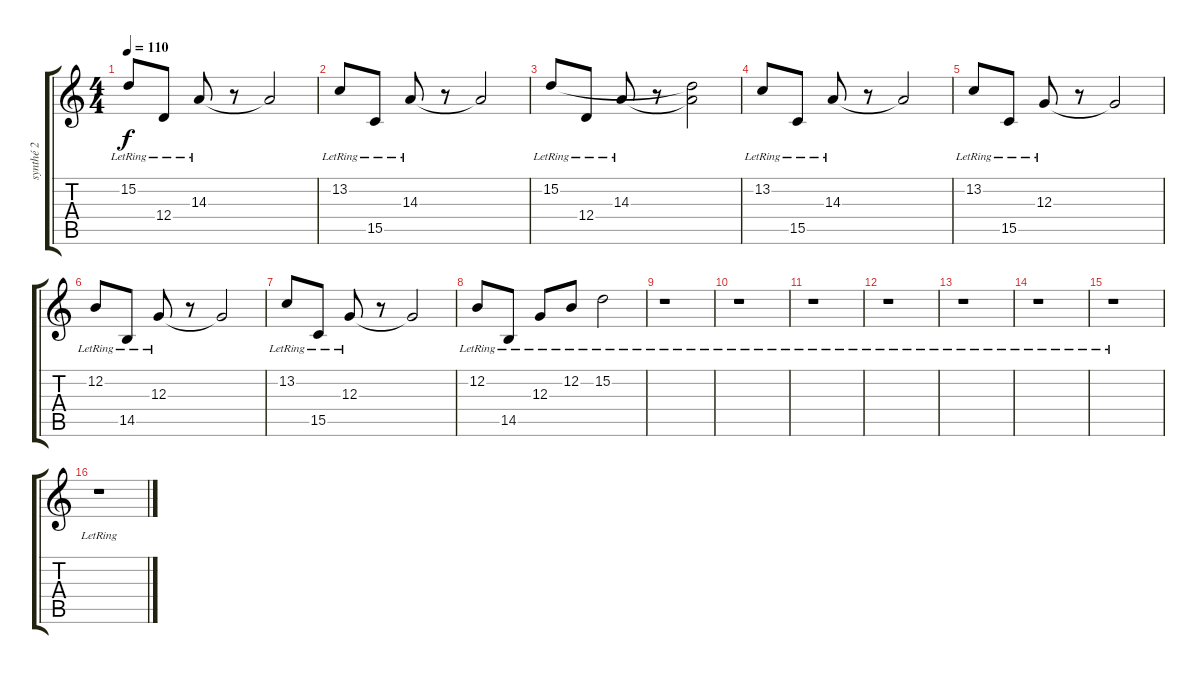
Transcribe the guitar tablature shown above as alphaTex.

\track ("synthé 2" "synthé 2") {instrument glockenspiel}
\staff {score tabs}
\tuning (E4 B3 G3 D3 A2 E2) {hide}
\ts (4 4)
\tempo 110
\clef g2
\ks c
15.2{lr}.8{dy f} 12.4{lr}.8 14.3{lr}.8 r.8 14.3{t}.2 |
13.2{lr}.8 15.5{lr}.8 14.3{lr}.8 r.8 14.3{t}.2 |
15.2{lr}.8 12.4{lr}.8 14.3{lr}.8 r.8 (15.2{t} 14.3{t}).2 |
13.2{lr}.8 15.5{lr}.8 14.3{lr}.8 r.8 14.3{t}.2 |
13.2{lr}.8 15.5{lr}.8 12.3{lr}.8 r.8 12.3{t}.2 |
12.2{lr}.8 14.5{lr}.8 12.3{lr}.8 r.8 12.3{t}.2 |
13.2{lr}.8 15.5{lr}.8 12.3{lr}.8 r.8 12.3{t}.2 |
12.2{lr}.8 14.5{lr}.8 12.3{lr}.8 12.2{lr}.8 15.2{lr}.2 |
r.1 |
r.1 |
r.1 |
r.1 |
r.1 |
r.1 |
r.1 |
r.1
